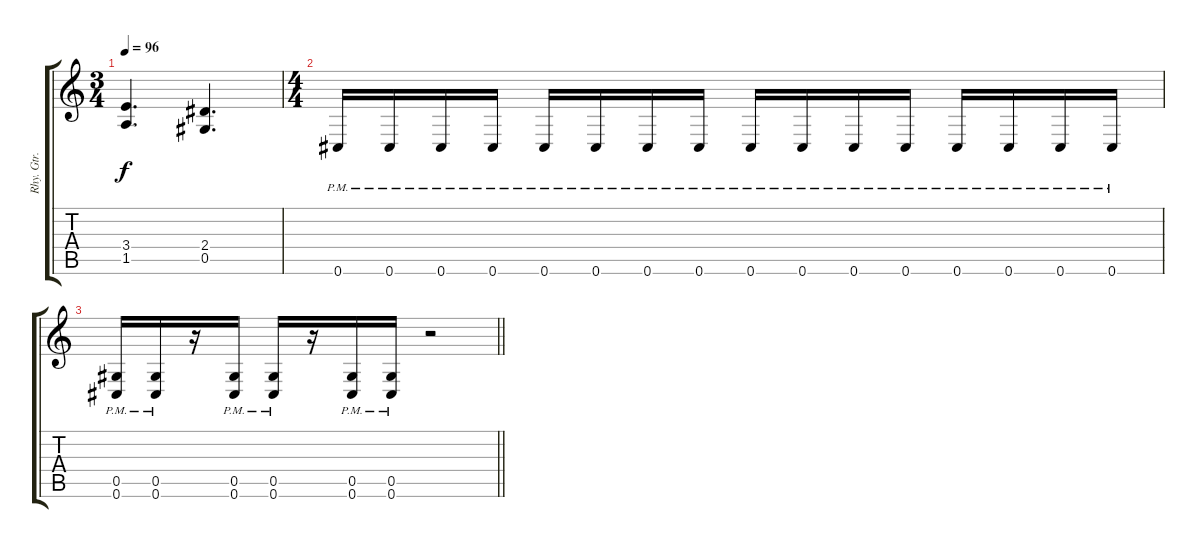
\track ("Rhy. Gtr. 1" "Rhy. Gtr. ") {instrument distortionguitar}
\staff {score tabs}
\tuning (Eb4 Bb3 Gb3 Db3 Ab2 Db2) {hide}
\ts (3 4)
\tempo 96
\clef g2
\ks c
(3.4 1.5).4{d dy f} (2.4 0.5).4{d} |
\ts (4 4)
0.6{pm}.16 0.6{pm}.16 0.6{pm}.16 0.6{pm}.16 0.6{pm}.16 0.6{pm}.16 0.6{pm}.16 0.6{pm}.16 0.6{pm}.16 0.6{pm}.16 0.6{pm}.16 0.6{pm}.16 0.6{pm}.16 0.6{pm}.16 0.6{pm}.16 0.6{pm}.16 |
\barLineRight lightlight
(0.5{pm} 0.6{pm}).16 (0.5{pm} 0.6{pm}).16 r.16 (0.5{pm} 0.6{pm}).16 (0.5{pm} 0.6{pm}).16 r.16 (0.5{pm} 0.6{pm}).16 (0.5{pm} 0.6{pm}).16 r.2
